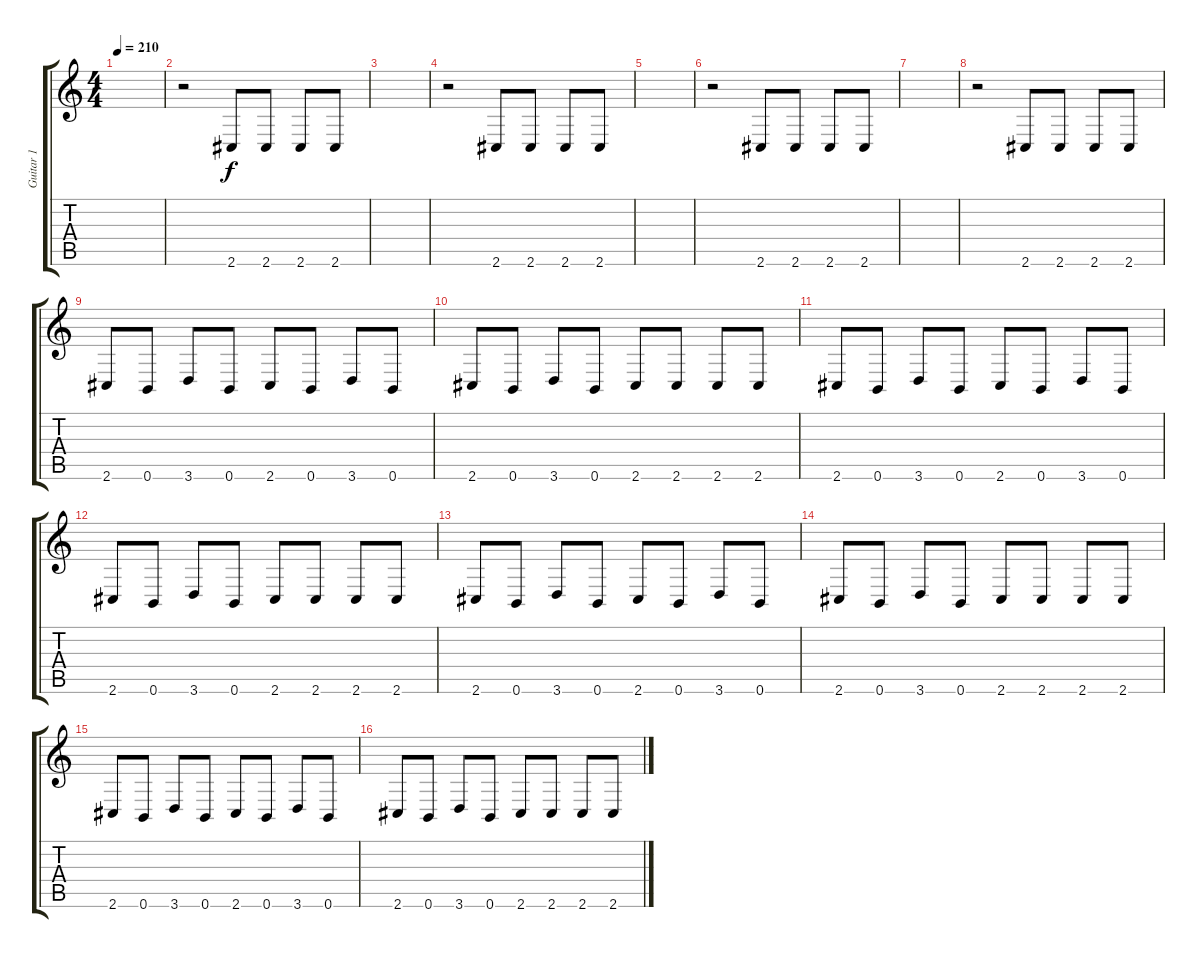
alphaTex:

\track ("Guitar 1" "Guitar 1") {instrument distortionguitar}
\staff {score tabs}
\tuning (Db4 Ab3 E3 B2 Gb2 B1) {hide}
\ts (4 4)
\tempo 210
\clef g2
\ks c
|
r.2 2.6.8 2.6.8 2.6.8 2.6.8 |
|
r.2 2.6.8 2.6.8 2.6.8 2.6.8 |
|
r.2 2.6.8 2.6.8 2.6.8 2.6.8 |
|
r.2 2.6.8 2.6.8 2.6.8 2.6.8 |
2.6.8 0.6.8 3.6.8 0.6.8 2.6.8 0.6.8 3.6.8 0.6.8 |
2.6.8 0.6.8 3.6.8 0.6.8 2.6.8 2.6.8 2.6.8 2.6.8 |
2.6.8 0.6.8 3.6.8 0.6.8 2.6.8 0.6.8 3.6.8 0.6.8 |
2.6.8 0.6.8 3.6.8 0.6.8 2.6.8 2.6.8 2.6.8 2.6.8 |
2.6.8 0.6.8 3.6.8 0.6.8 2.6.8 0.6.8 3.6.8 0.6.8 |
2.6.8 0.6.8 3.6.8 0.6.8 2.6.8 2.6.8 2.6.8 2.6.8 |
2.6.8 0.6.8 3.6.8 0.6.8 2.6.8 0.6.8 3.6.8 0.6.8 |
2.6.8 0.6.8 3.6.8 0.6.8 2.6.8 2.6.8 2.6.8 2.6.8
